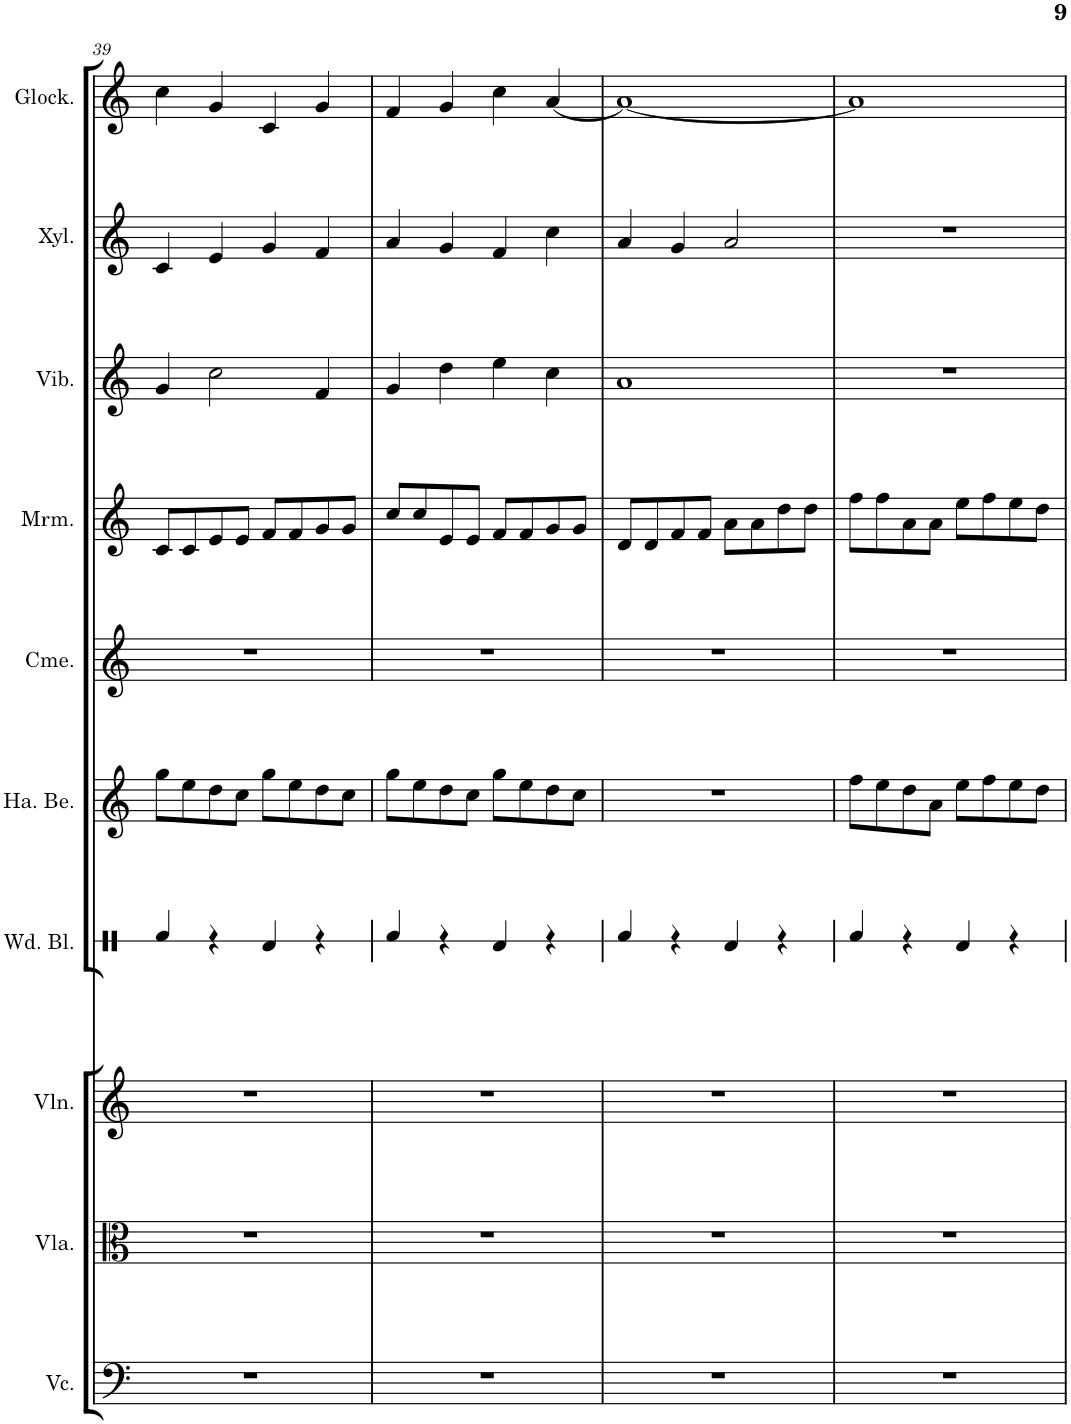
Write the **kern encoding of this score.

**kern	**kern	**kern	**kern	**kern	**kern	**kern	**kern	**kern	**kern
*part10	*part9	*part8	*part7	*part6	*part5	*part4	*part3	*part2	*part1
*staff10	*staff9	*staff8	*staff7	*staff6	*staff5	*staff4	*staff3	*staff2	*staff1
*I"大提琴	*I"中提琴	*I"小提琴	*I"盒棒	*I"手摇铃	*I"管钟	*I"马林巴琴	*I"颤音琴	*I"木琴	*I"钟琴
!!LO:PB:g=z
*clefF4	*clefC3	*clefG2	*clefX	*clefG2	*clefG2	*clefG2	*clefG2	*clefG2	*clefG2
*	*	*	*	*Trd-7c-12	*	*	*	*Trd-7c-12	*Trd-14c-24
*k[]	*k[]	*k[]	*k[]	*k[]	*k[]	*k[]	*k[]	*k[]	*k[]
*M4/4	*M4/4	*M4/4	*M4/4	*M4/4	*M4/4	*M4/4	*M4/4	*M4/4	*M4/4
=39	=39	=39	=39	=39	=39	=39	=39	=39	=39
1r	1r	1r	4Rf/	8gg\L	1r	8c/L	4g/	4c/	4cc\
.	.	.	.	8ee\	.	8c/	.	.	.
.	.	.	4r	8dd\	.	8e/	2cc\	4e/	4g/
.	.	.	.	8cc\J	.	8e/J	.	.	.
.	.	.	4Rd/	8gg\L	.	8f/L	.	4g/	4c/
.	.	.	.	8ee\	.	8f/	.	.	.
.	.	.	4r	8dd\	.	8g/	4f/	4f/	4g/
.	.	.	.	8cc\J	.	8g/J	.	.	.
=40	=40	=40	=40	=40	=40	=40	=40	=40	=40
1r	1r	1r	4Rf/	8gg\L	1r	8cc/L	4g/	4a/	4f/
.	.	.	.	8ee\	.	8cc/	.	.	.
.	.	.	4r	8dd\	.	8e/	4dd\	4g/	4g/
.	.	.	.	8cc\J	.	8e/J	.	.	.
.	.	.	4Rd/	8gg\L	.	8f/L	4ee\	4f/	4cc\
.	.	.	.	8ee\	.	8f/	.	.	.
.	.	.	4r	8dd\	.	8g/	4cc\	4cc\	[4a/
.	.	.	.	8cc\J	.	8g/J	.	.	.
=41	=41	=41	=41	=41	=41	=41	=41	=41	=41
1r	1r	1r	4Rf/	1r	1r	8d/L	1a	4a/	1a_
.	.	.	.	.	.	8d/	.	.	.
.	.	.	4r	.	.	8f/	.	4g/	.
.	.	.	.	.	.	8f/J	.	.	.
.	.	.	4Rd/	.	.	8a\L	.	2a/	.
.	.	.	.	.	.	8a\	.	.	.
.	.	.	4r	.	.	8dd\	.	.	.
.	.	.	.	.	.	8dd\J	.	.	.
=42	=42	=42	=42	=42	=42	=42	=42	=42	=42
1r	1r	1r	4Rf/	8ff\L	1r	8ff\L	1r	1r	1a]
.	.	.	.	8ee\	.	8ff\	.	.	.
.	.	.	4r	8dd\	.	8a\	.	.	.
.	.	.	.	8a\J	.	8a\J	.	.	.
.	.	.	4Rd/	8ee\L	.	8ee\L	.	.	.
.	.	.	.	8ff\	.	8ff\	.	.	.
.	.	.	4r	8ee\	.	8ee\	.	.	.
.	.	.	.	8dd\J	.	8dd\J	.	.	.
=	=	=	=	=	=	=	=	=	=
*-	*-	*-	*-	*-	*-	*-	*-	*-	*-
